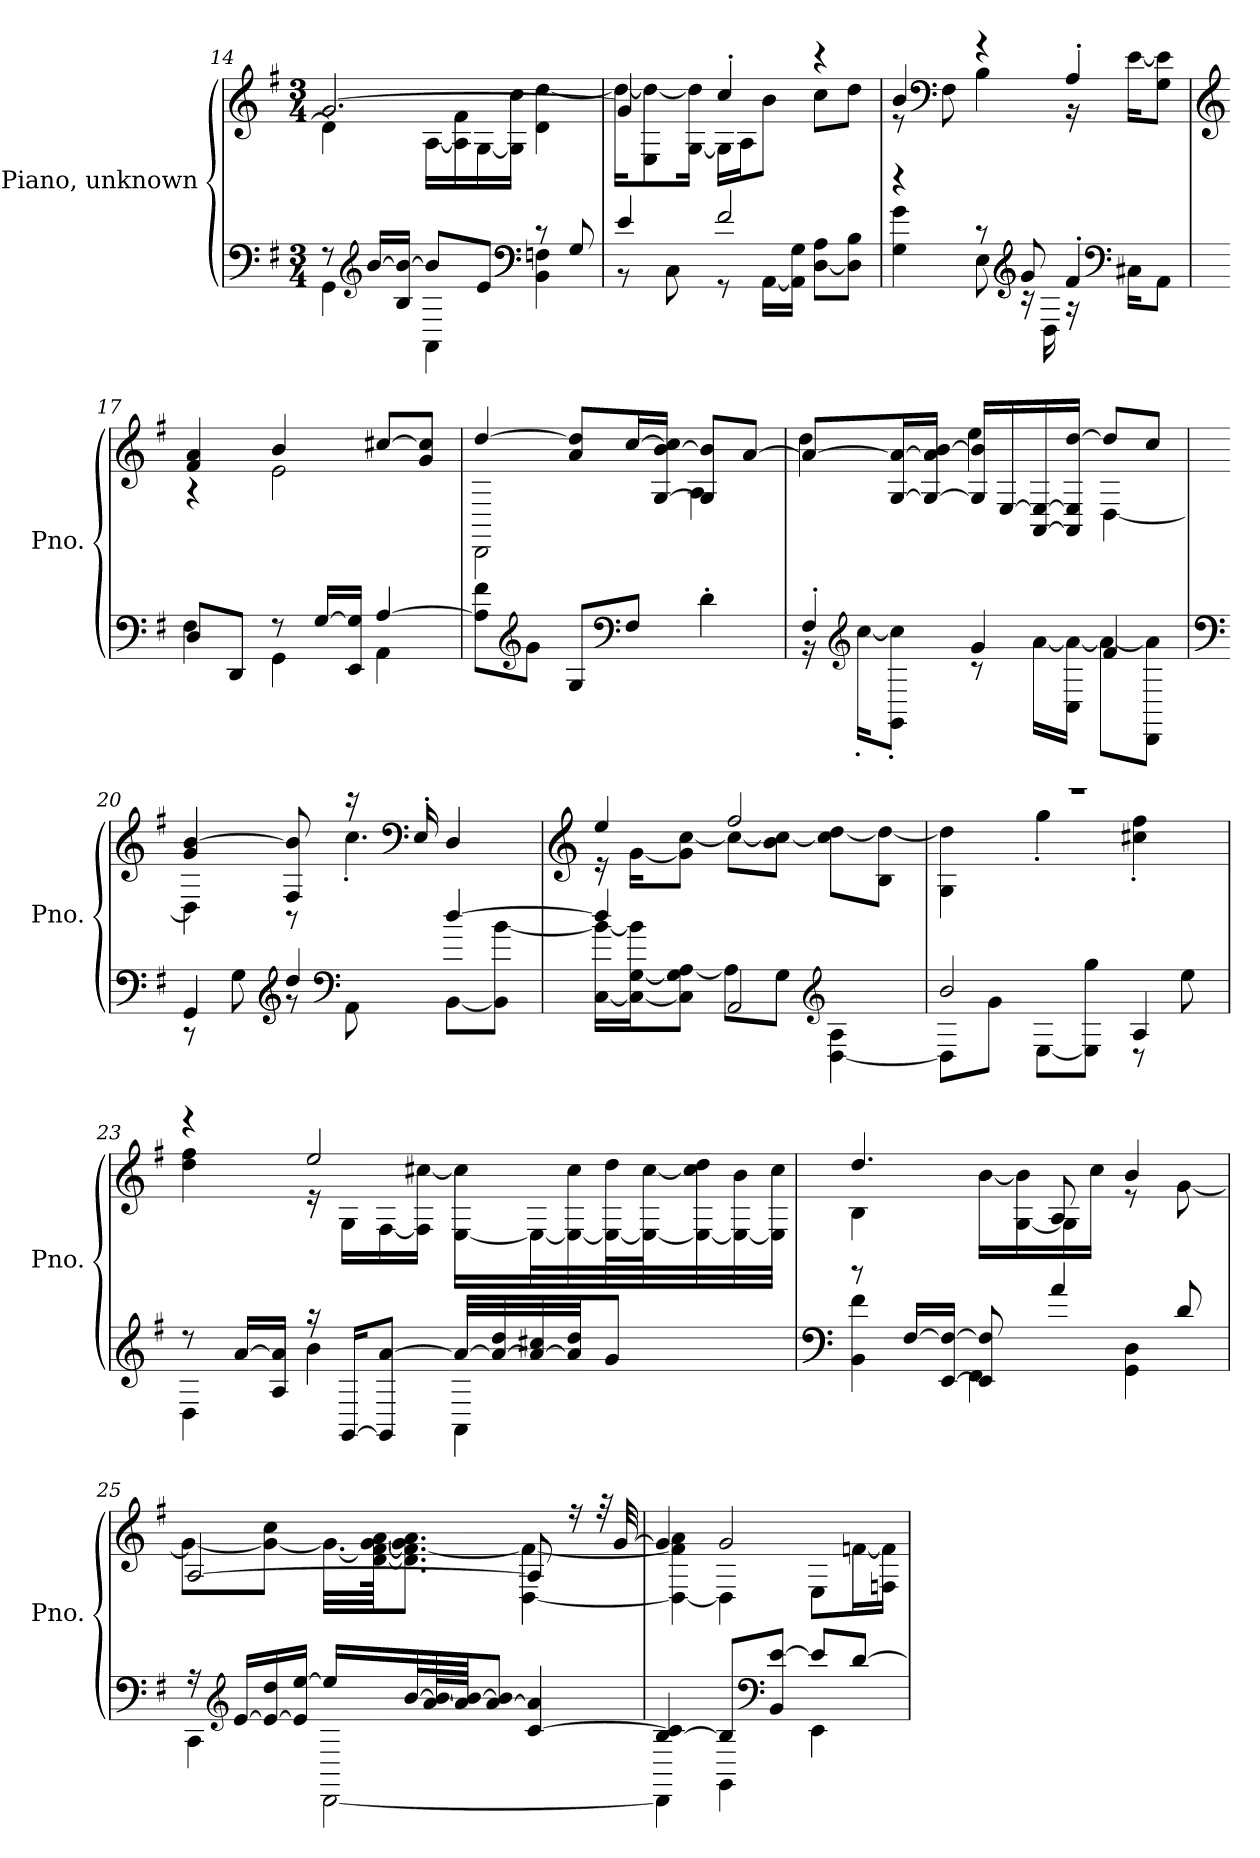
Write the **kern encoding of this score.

**kern	**kern
*part1	*part1
*staff2	*staff1
*I"Piano, unknown	*
*I'Pno.	*
*clefF4	*clefG2
*k[f#]	*k[f#]
*M3/4	*M3/4
=14	=14
*^	*^
8r	4GG\	[2.g/	4d\]
*clefG2	*	*	*
[16b/LL	.	.	.
16B/ 16b/_JJ	.	.	.
8b/L]	4AA\	.	[16A\LL
.	.	.	16A\] 16f#\
8e/J	.	.	[16G\
.	.	.	16G\] 16cc\JJ
*clefF4	*	*	*
8r	4BB\ 4Fn\	.	4d\ [4dd\
8G/	.	.	.
!!LO:LB:g=z	!!
=15	=15	=15	=15
4e/	8r	4g/]	16dd\KL_
.	.	.	8E\ 8dd\_
.	8C\	.	.
.	.	.	[16G\ 16dd\]Jk
2f#/	8r	4cc'/	16G\LL]
.	.	.	16A\J
.	[16AA\LL	.	8b\J
.	16AA\] 16G\JJ	.	.
.	[8D\ 8A\L	4r	8cc\L
.	8D\] 8B\J	.	8dd\J
=16	=16	=16	=16
4r	4G\ 4g\	4b/	8r
*	*	*clefF4	*
.	.	.	8F#\
8r	8E\	4r	4B\
*clefG2	*	*	*
8g/	16r	.	.
.	16D\	.	.
4f#'/	16r	4A'/	16r
*clefF4	*	*	*
.	16C#X\KL	.	[16e\KL
.	8AA\J	.	8G\ 8e\]J
=17	=17	=17	=17
*	*	*clefG2	*
8D/L	4F#\	4f#/ 4a/	4r
8DD/J	.	.	.
8r	4GG\	4b/	2e\
[16G/LL	.	.	.
16EE/ 16G/]JJ	.	.	.
[4A/	4AA\	[8cc#X/L	.
.	.	8g/ 8cc#/]J	.
*v	*v	*	*
!!LO:PB:g=z	!!
=18	=18	=18
8A\] 8f#\L	[4dd/	2DD\
*clefG2	*	*
8g\J	.	.
8G/L	8a/ 8dd/]L	.
*clefF4	*	*
8F#/J	[16cc/L	.
.	[16G/ [16b/ 16cc/]JJ	.
4d'\	8G/] 8b/]L	4A\
.	[8a/J	.
=19	=19	=19
*^	*	*
4F#'/	16r	8a/L_	4dd\
*clefG2	*	*	*
.	[16cc'\KL	.	.
.	8GG\' 8cc\]'J	[16G/ 16a/_L	.
.	.	16G/_ 16a/] [16b/JJ	.
4g/	8r	16G/] 16b/]LL	4ee\
.	.	[16E/	.
.	[16a\LL	[16AA/ 16E/_	.
.	16C\ 16a\_JJ	16AA/] 16E/] [16dd/JJ	.
4f#/	8a\L_	8dd/L]	[4D\
.	8DD\ 8a\]J	8cc/J	.
!!LO:LB:g=z	!!
=20	=20	=20	=20
*clefF4	*	*	*
4GG/	8r	4g/ [4b/	4D\]
.	8G\	.	.
*clefG2	*	*	*
4dd/	8r	8F#/ 8b/]	8r
*clefF4	*	*	*
.	8AA\	16r	4.cc'\
*	*	*clefF4	*
.	.	16E'/	.
[4dd/	[8BB\L	4D/	.
.	8BB\] [8b\J	.	.
=21	=21	=21	=21
*	*	*clefG2	*
4dd/]	[16C\ 16b\_LL	4ee/	16r
.	16C\_ [16G\ 16b\]J	.	[16g\KL
.	8C\] 8G\] [8A\J	.	8g\] [8cc\J
2AA/	8A\L]	2ff#/	8cc\L_
.	8G\J	.	8b\ 8cc\_J
*clefG2	*	*	*
.	[4D\ 4A\	.	8cc\] [8dd\L
.	.	.	8B\ 8dd\_J
=22	=22	=22	=22
2b/	8D\L]	2.r	4G\ 4dd\]
.	8g\J	.	.
.	[8E\L	.	4gg'\
.	8E\] 8gg\J	.	.
4A/	8r	.	4cc#X\' 4ff#\'
.	8ee\	.	.
!!LO:LB:g=z	!!
=23	=23	=23	=23
8r	4D\	4r	4dd\ 4ff#\
[16a/LL	.	.	.
16A/ 16a/]JJ	.	.	.
16r	4b\	2ee/	16r
[16GG/KL	.	.	16G\LL
8GG/] [8a/J	.	.	[16F#\
.	.	.	16F#\] [16cc#X\JJ
32a/LLL_	4AA\	.	[16E\ 16cc#\]LL
32a/_ 32dd/	.	.	.
32a/_ 32cc#X/	.	.	32E\L_
32a/] 32dd/JJ	.	.	32E\_ 32cc#\
8g/J	.	.	64E\_ 64dd\L
.	.	.	64E\_ [64cc#\J
.	.	.	32E\_ 32cc#\] 32dd\
.	.	.	32E\_ 32b\
.	.	.	32E\] 32cc#\JJJ
=24	=24	=24	=24
*clefF4	*	*	*
8r	4BB\ 4f#\	4.dd/	4B\
[16F#/LL	.	.	.
[16EE/ 16F#/_JJ	.	.	.
8EE/] 8F#/]	4FF#\	.	[16b\LL
.	.	.	[16G\ 16b\]
4a/	.	8A/	16G\]
.	.	.	16cc\JJ
.	4GG\ 4D\	4b/	8r
8d/	.	.	[8g\
!!LO:LB:g=z	!!
=25	=25	=25	=25
16r	4CC\	[2A/	8g\L_
*clefG2	*	*	*
[16e/LL	.	.	.
16e/_ 16dd/	.	.	8g\_ 8cc\J
16e/] [16ee/JJ	.	.	.
16ee/LL]	[2DD\	.	32.g\LLL_
.	.	.	[64d\ [64f#\ 64g\_ [64a\JJK
[32b/L	.	.	8.d\] 8.f#\_ 8.g\] 8.a\]J
[64a/ 64b/]L	.	.	.
64a/] [64b/JJJ	.	.	.
[8a/ 8b/]J	.	.	.
[4c/ 4a/]	.	8A/]	[4D\ 4f#\_
.	.	16r	.
.	.	32r	.
.	.	[32g/	.
=26	=26	=26	=26
[4B/ 4c/]	4DD\]	4g/]	4D\_ 4f#\] 4a\
8B/L]	4GG\	2g/	4D\]
*clefF4	*	*	*
8BB/ [8e/J	.	.	.
8e/L]	4EE\	.	8E\L
[8d/J	.	.	[16fn\L
.	.	.	16Fn\ 16f\]JJ
*v	*v	*	*
*	*v	*v
=	=
*-	*-
